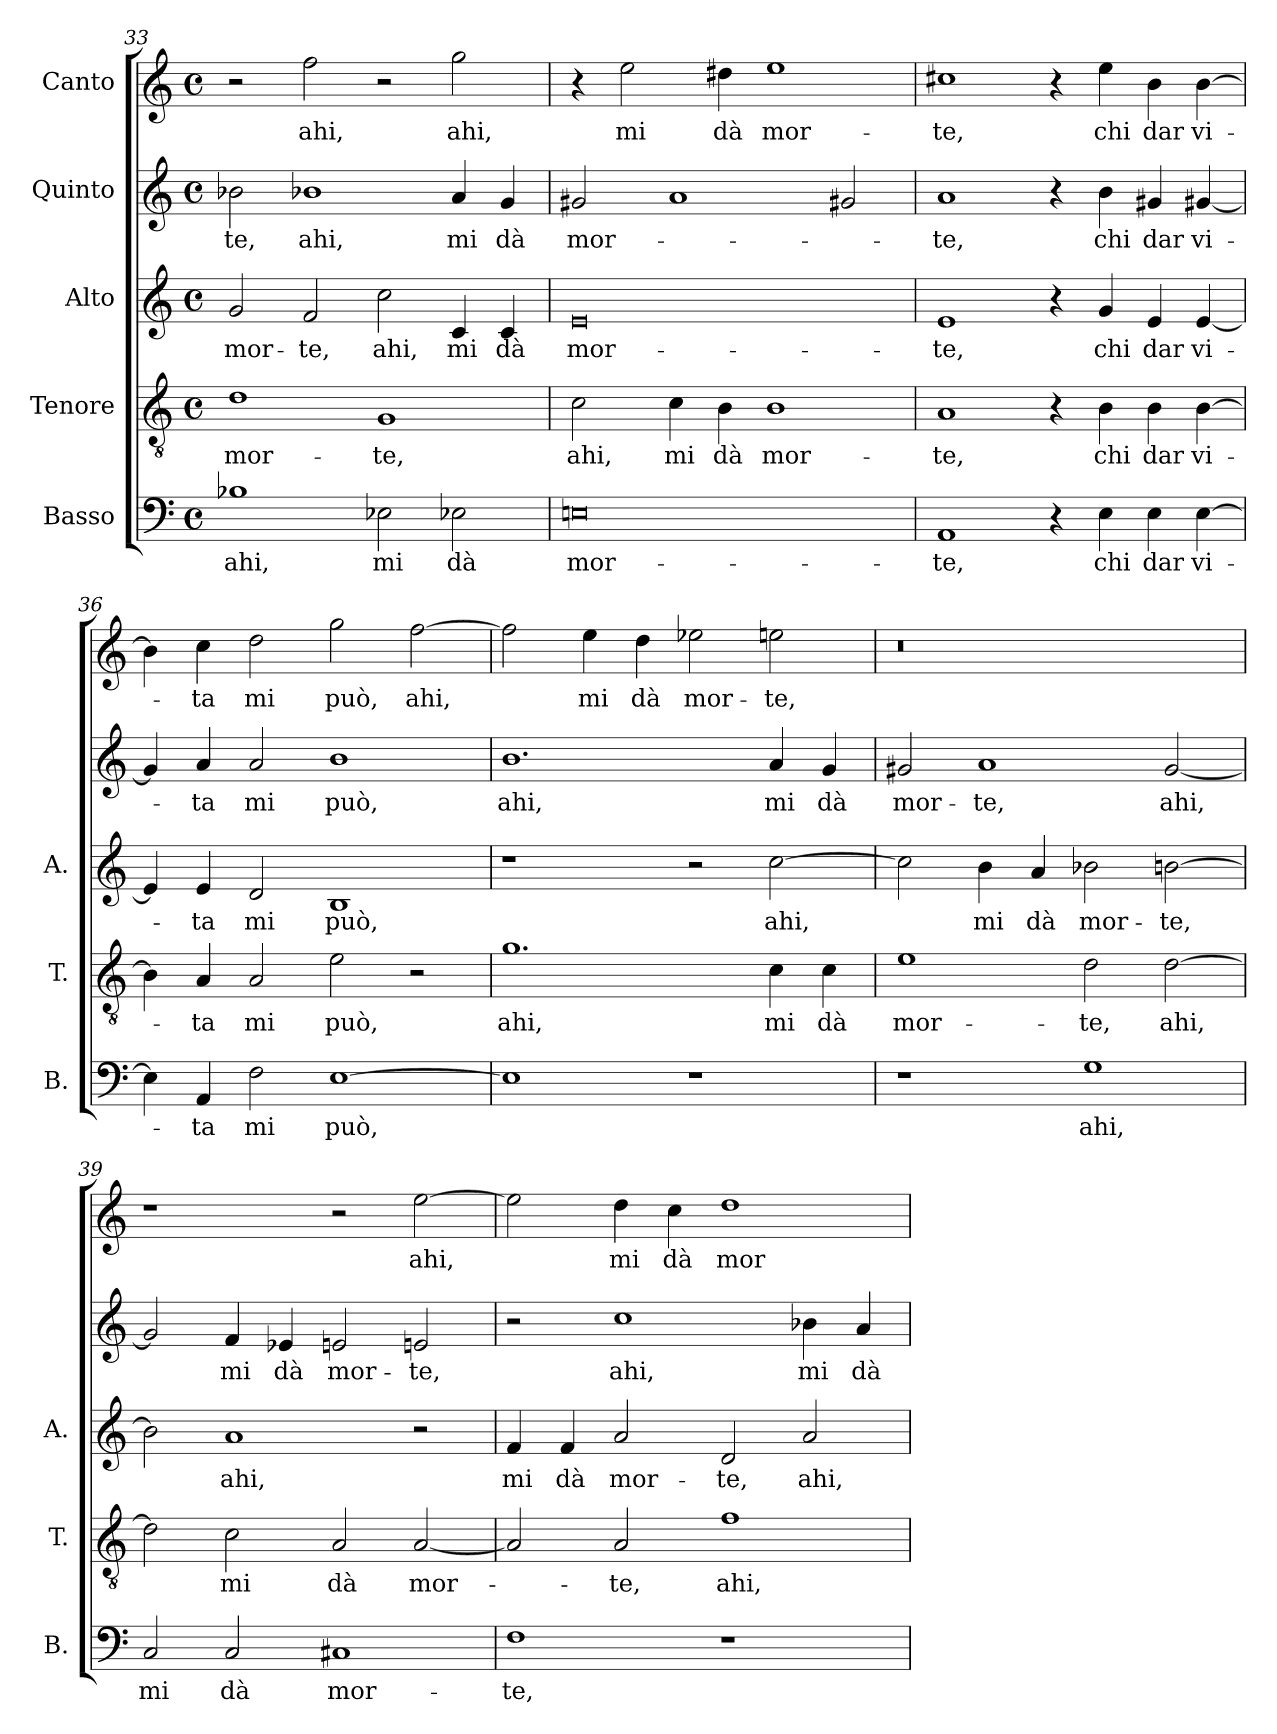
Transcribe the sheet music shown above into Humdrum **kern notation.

**kern	**text	**kern	**text	**kern	**text	**kern	**text	**kern	**text
*part5	*part5	*part4	*part4	*part3	*part3	*part2	*part2	*part1	*part1
*staff5	*staff5	*staff4	*staff4	*staff3	*staff3	*staff2	*staff2	*staff1	*staff1
*I"Basso	*	*I"Tenore	*	*I"Alto	*	*I"Quinto	*	*I"Canto	*
*I'B.	*	*I'T.	*	*I'A.	*	*	*	*	*
*clefF4	*	*clefGv2	*	*clefG2	*	*clefG2	*	*clefG2	*
*k[]	*	*k[]	*	*k[]	*	*k[]	*	*k[]	*
*C:	*	*C:	*	*C:	*	*C:	*	*C:	*
*M4/4	*	*M4/4	*	*M4/4	*	*M4/4	*	*M4/4	*
*met(c)	*	*met(c)	*	*met(c)	*	*met(c)	*	*met(c)	*
=33	=33	=33	=33	=33	=33	=33	=33	=33	=33
1B-X\	ahi,	1d\	mor-	2g/	mor-	2b-X\	-te,	2r	.
.	.	.	.	2f/	-te,	1b-X\	ahi,	2ff\	ahi,
2E-X\	mi	1G/	-te,	2cc\	ahi,	.	.	2r	.
2E-X\	dà	.	.	4c/	mi	4a/	mi	2gg\	ahi,
.	.	.	.	4c/	dà	4g/	dà	.	.
=34	=34	=34	=34	=34	=34	=34	=34	=34	=34
0En\	mor-	2c\	ahi,	0e/	mor-	2g#X/	mor-	4r	.
.	.	.	.	.	.	.	.	2ee\	mi
.	.	4c\	mi	.	.	1a/	.	.	.
.	.	4B\	dà	.	.	.	.	4dd#X\	dà
.	.	1B\	mor-	.	.	.	.	1ee\	mor-
.	.	.	.	.	.	2g#X/	.	.	.
=35	=35	=35	=35	=35	=35	=35	=35	=35	=35
1AA/	-te,	1A/	-te,	1e/	-te,	1a/	-te,	1cc#X\	-te,
4r	.	4r	.	4r	.	4r	.	4r	.
4E\	chi	4B\	chi	4g/	chi	4b\	chi	4ee\	chi
4E\	dar	4B\	dar	4e/	dar	4g#X/	dar	4b\	dar
[4E\	vi-	[4B\	vi-	[4e/	vi-	[4g#X/	vi-	[4b\	vi-
=36	=36	=36	=36	=36	=36	=36	=36	=36	=36
4E\]	.	4B\]	.	4e/]	.	4g#/]	.	4b\]	.
4AA/	-ta	4A/	-ta	4e/	-ta	4a/	-ta	4cc\	-ta
2F\	mi	2A/	mi	2d/	mi	2a/	mi	2dd\	mi
[1E\	può,	2e\	può,	1B/	può,	1b\	può,	2gg\	può,
.	.	2r	.	.	.	.	.	[2ff\	ahi,
=37	=37	=37	=37	=37	=37	=37	=37	=37	=37
1E\]	.	1.g\	ahi,	1r	.	1.b\	ahi,	2ff\]	.
.	.	.	.	.	.	.	.	4ee\	mi
.	.	.	.	.	.	.	.	4dd\	dà
1r	.	.	.	2r	.	.	.	2ee-X\	mor-
.	.	4c\	mi	[2cc\	ahi,	4a/	mi	2een\	-te,
.	.	4c\	dà	.	.	4g/	dà	.	.
=38	=38	=38	=38	=38	=38	=38	=38	=38	=38
!	!	!	!	!	!	!	!	!LO:N:vis=0	!
1r	.	1e\	mor-	2cc\]	.	2g#X/	mor-	1r	.
.	.	.	.	4b\	mi	1a/	-te,	.	.
.	.	.	.	4a/	dà	.	.	.	.
1G\	ahi,	2d\	-te,	2b-X\	mor-	.	.	1ryy	.
.	.	[2d\	ahi,	[2bn\	-te,	[2g#/	ahi,	.	.
=39	=39	=39	=39	=39	=39	=39	=39	=39	=39
2C/	mi	2d\]	.	2b\]	.	2g#/]	.	1r	.
2C/	dà	2c\	mi	1a/	ahi,	4f/	mi	.	.
.	.	.	.	.	.	4e-X/	dà	.	.
1C#X/	mor-	2A/	dà	.	.	2en/	mor-	2r	.
.	.	[2A/	mor-	2r	.	2en/	-te,	[2ee\	ahi,
=40	=40	=40	=40	=40	=40	=40	=40	=40	=40
1F\	-te,	2A/]	.	4f/	mi	2r	.	2ee\]	.
.	.	.	.	4f/	dà	.	.	.	.
.	.	2A/	-te,	2a/	mor-	1cc\	ahi,	4dd\	mi
.	.	.	.	.	.	.	.	4cc\	dà
1r	.	1f\	ahi,	2d/	-te,	.	.	1dd\	mor-
.	.	.	.	2a/	ahi,	4b-X\	mi	.	.
.	.	.	.	.	.	4a/	dà	.	.
=	=	=	=	=	=	=	=	=	=
*-	*-	*-	*-	*-	*-	*-	*-	*-	*-
